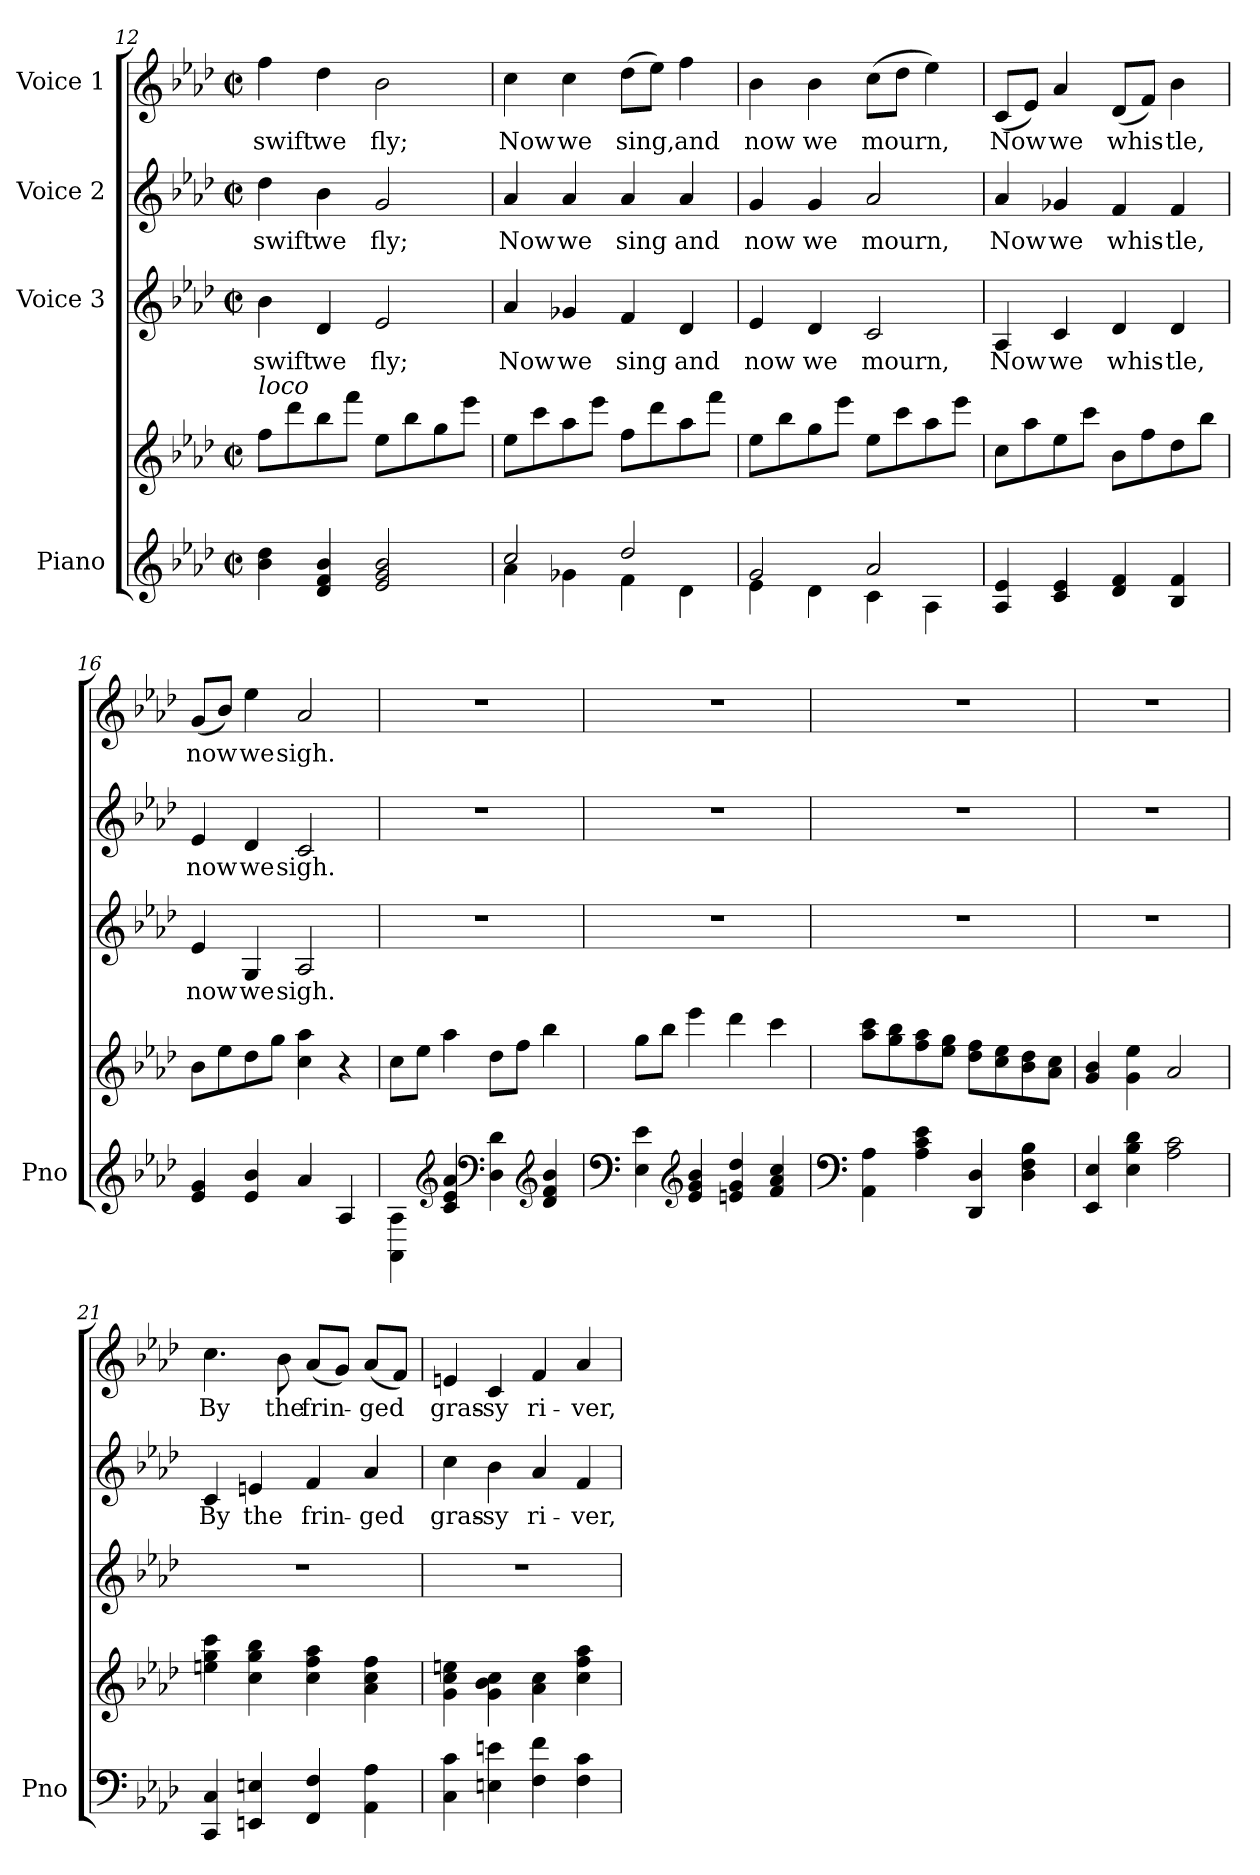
**kern	**kern	**kern	**text	**kern	**text	**kern	**text
*part4	*part4	*part3	*part3	*part2	*part2	*part1	*part1
*staff5	*staff4	*staff3	*staff3	*staff2	*staff2	*staff1	*staff1
*I"Piano	*	*I"Voice 3	*	*I"Voice 2	*	*I"Voice 1	*
*I'Pno	*	*	*	*	*	*	*
*clefG2	*clefG2	*clefG2	*	*clefG2	*	*clefG2	*
*k[b-e-a-d-]	*k[b-e-a-d-]	*k[b-e-a-d-]	*	*k[b-e-a-d-]	*	*k[b-e-a-d-]	*
*M2/2	*M2/2	*M2/2	*	*M2/2	*	*M2/2	*
*met(c|)	*met(c|)	*met(c|)	*	*met(c|)	*	*met(c|)	*
=12	=12	=12	=12	=12	=12	=12	=12
!	!LO:TX:i:t=loco	!	!	!	!	!	!
4b-\ 4dd-\	8ff\L	4b-\	swift	4dd-\	swift	4ff\	swift
.	8ddd-\	.	.	.	.	.	.
4d-/ 4f/ 4b-/	8bb-\	4d-/	we	4b-\	we	4dd-\	we
.	8fff\J	.	.	.	.	.	.
2e-/ 2g/ 2b-/	8ee-\L	2e-/	fly;	2g/	fly;	2b-\	fly;
.	8bb-\	.	.	.	.	.	.
.	8gg\	.	.	.	.	.	.
.	8eee-\J	.	.	.	.	.	.
=13	=13	=13	=13	=13	=13	=13	=13
*^	*	*	*	*	*	*	*
2cc/	4a-\	8ee-\L	4a-/	Now	4a-/	Now	4cc\	Now
.	.	8ccc\	.	.	.	.	.	.
.	4g-X\	8aa-\	4g-X/	we	4a-/	we	4cc\	we
.	.	8eee-\J	.	.	.	.	.	.
2dd-/	4f\	8ff\L	4f/	sing	4a-/	sing	(8dd-\L	sing,
.	.	8ddd-\	.	.	.	.	8ee-\J)	.
.	4d-\	8aa-\	4d-/	and	4a-/	and	4ff\	and
.	.	8fff\J	.	.	.	.	.	.
=14	=14	=14	=14	=14	=14	=14	=14	=14
2g/	4e-\	8ee-\L	4e-/	now	4g/	now	4b-\	now
.	.	8bb-\	.	.	.	.	.	.
.	4d-\	8gg\	4d-/	we	4g/	we	4b-\	we
.	.	8eee-\J	.	.	.	.	.	.
2a-/	4c\	8ee-\L	2c/	mourn,	2a-/	mourn,	(8cc\L	mourn,
.	.	8ccc\	.	.	.	.	8dd-\J	.
.	4A-\	8aa-\	.	.	.	.	4ee-\)	.
.	.	8eee-\J	.	.	.	.	.	.
*v	*v	*	*	*	*	*	*	*
=15	=15	=15	=15	=15	=15	=15	=15
4A-/ 4e-/	8cc\L	4A-/	Now	4a-/	Now	(8c/L	Now
.	8aa-\	.	.	.	.	8e-/J)	.
4c/ 4e-/	8ee-\	4c/	we	4g-X/	we	4a-/	we
.	8ccc\J	.	.	.	.	.	.
4d-/ 4f/	8b-\L	4d-/	whis-	4f/	whis-	(8d-/L	whis-
.	8ff\	.	.	.	.	8f/J)	.
4B-/ 4f/	8dd-\	4d-/	-tle,	4f/	-tle,	4b-\	-tle,
.	8bb-\J	.	.	.	.	.	.
=16	=16	=16	=16	=16	=16	=16	=16
4e-/ 4g/	8b-\L	4e-/	now	4e-/	now	(8g/L	now
.	8ee-\	.	.	.	.	8b-/J)	.
4e-/ 4b-/	8dd-\	4G/	we	4d-/	we	4ee-\	we
.	8gg\J	.	.	.	.	.	.
4a-/	4cc\ 4aa-\	2A-/	sigh.	2c/	sigh.	2a-/	sigh.
4A-/	4r	.	.	.	.	.	.
=17	=17	=17	=17	=17	=17	=17	=17
4AA-\ 4A-\	8cc\L	1r	.	1r	.	1r	.
.	8ee-\J	.	.	.	.	.	.
*clefG2	*	*	*	*	*	*	*
4c/ 4e-/ 4a-/	4aa-\	.	.	.	.	.	.
*clefF4	*	*	*	*	*	*	*
4D-\ 4d-\	8dd-\L	.	.	.	.	.	.
.	8ff\J	.	.	.	.	.	.
*clefG2	*	*	*	*	*	*	*
4d-/ 4f/ 4b-/	4bb-\	.	.	.	.	.	.
=18	=18	=18	=18	=18	=18	=18	=18
*clefF4	*	*	*	*	*	*	*
4E-\ 4e-\	8gg\L	1r	.	1r	.	1r	.
.	8bb-\J	.	.	.	.	.	.
*clefG2	*	*	*	*	*	*	*
4e-/ 4g/ 4b-/	4eee-\	.	.	.	.	.	.
4en/ 4g/ 4dd-/	4ddd-\	.	.	.	.	.	.
4f/ 4a-/ 4cc/	4ccc\	.	.	.	.	.	.
=19	=19	=19	=19	=19	=19	=19	=19
*clefF4	*	*	*	*	*	*	*
4AA-\ 4A-\	8aa-\ 8ccc\L	1r	.	1r	.	1r	.
.	8gg\ 8bb-\	.	.	.	.	.	.
4A-\ 4c\ 4e-\	8ff\ 8aa-\	.	.	.	.	.	.
.	8ee-\ 8gg\J	.	.	.	.	.	.
4DD-/ 4D-/	8dd-\ 8ff\L	.	.	.	.	.	.
.	8cc\ 8ee-\	.	.	.	.	.	.
4D-\ 4F\ 4B-\	8b-\ 8dd-\	.	.	.	.	.	.
.	8a-\ 8cc\J	.	.	.	.	.	.
=20	=20	=20	=20	=20	=20	=20	=20
4EE-/ 4E-/	4g/ 4b-/	1r	.	1r	.	1r	.
4E-\ 4B-\ 4d-\	4g\ 4ee-\	.	.	.	.	.	.
2A-\ 2c\	2a-/	.	.	.	.	.	.
=21	=21	=21	=21	=21	=21	=21	=21
4CC/ 4C/	4een\ 4gg\ 4ccc\	1r	.	4c/	By	4.cc\	By
4EEn/ 4En/	4cc\ 4gg\ 4bb-\	.	.	4en/	the	.	.
.	.	.	.	.	.	8b-\	the
4FF/ 4F/	4cc\ 4ff\ 4aa-\	.	.	4f/	frin-	(8a-/L	frin-
.	.	.	.	.	.	8g/J)	.
4AA-\ 4A-\	4a-\ 4cc\ 4ff\	.	.	4a-/	-ged	(8a-/L	-ged
.	.	.	.	.	.	8f/J)	.
=22	=22	=22	=22	=22	=22	=22	=22
4C\ 4c\	4g\ 4cc\ 4een\	1r	.	4cc\	gras-	4en/	gras-
4En\ 4en\	4g\ 4b-\ 4cc\	.	.	4b-\	-sy	4c/	-sy
4F\ 4f\	4a-\ 4cc\	.	.	4a-/	ri-	4f/	ri-
4F\ 4c\	4cc\ 4ff\ 4aa-\	.	.	4f/	-ver,	4a-/	-ver,
=	=	=	=	=	=	=	=
*-	*-	*-	*-	*-	*-	*-	*-
